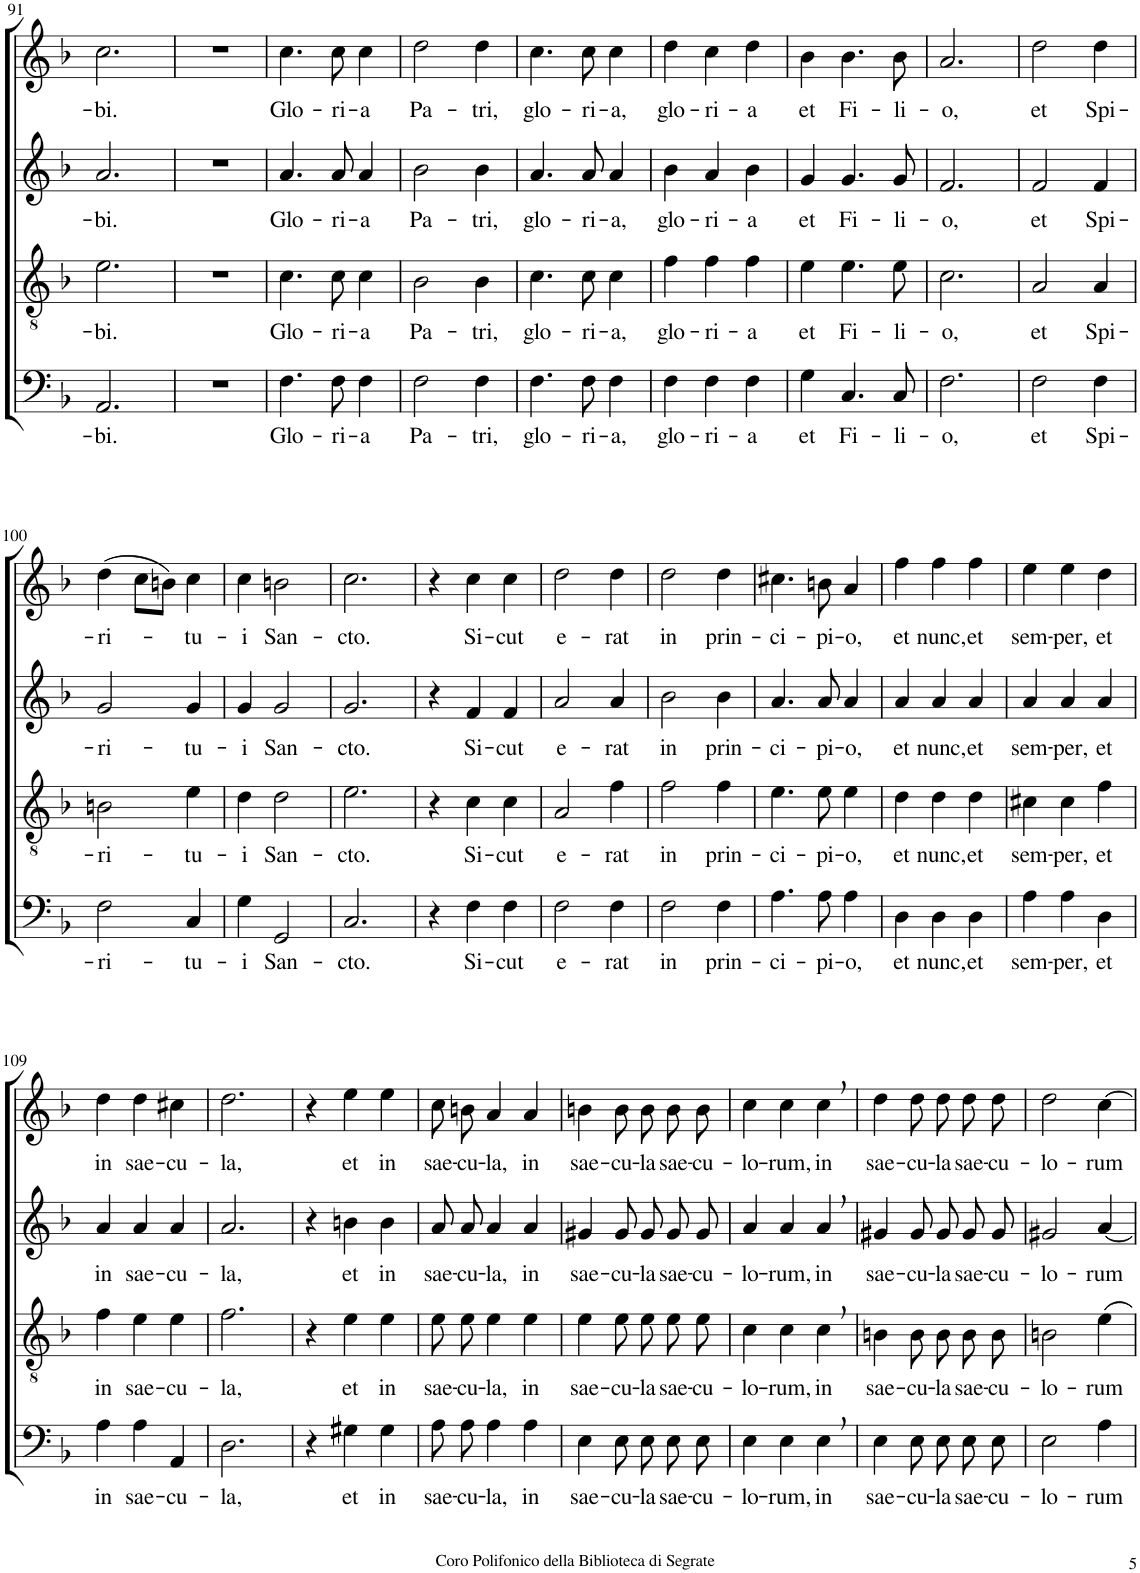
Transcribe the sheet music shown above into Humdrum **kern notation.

**kern	**text	**kern	**text	**kern	**text	**kern	**text
*part4	*part4	*part3	*part3	*part2	*part2	*part1	*part1
*staff4	*staff4	*staff3	*staff3	*staff2	*staff2	*staff1	*staff1
*I"Bassi	*	*I"Tenori	*	*I"Contralti	*	*I"Soprani	*
!!LO:PB:g=z
*clefF4	*	*clefGv2	*	*clefG2	*	*clefG2	*
*	*	*	*	*	*	*Trd1c2	*
*k[b-]	*	*k[b-]	*	*k[b-]	*	*k[b-]	*
*F:	*	*F:	*	*F:	*	*F:	*
*M3/4	*	*M3/4	*	*M3/4	*	*M3/4	*
=91	=91	=91	=91	=91	=91	=91	=91
!	!LO:LY:b	!	!LO:LY:b	!	!LO:LY:b	!	!LO:LY:b
2.AA/	-bi.	2.e\	-bi.	2.a/	-bi.	2.cc\	-bi.
=92	=92	=92	=92	=92	=92	=92	=92
2.r	.	2.r	.	2.r	.	2.r	.
=93	=93	=93	=93	=93	=93	=93	=93
!	!LO:LY:b	!	!LO:LY:b	!	!LO:LY:b	!	!LO:LY:b
4.F\	Glo-	4.c\	Glo-	4.a/	Glo-	4.cc\	Glo-
!	!LO:LY:b	!	!LO:LY:b	!	!LO:LY:b	!	!LO:LY:b
8F\	-ri-	8c\	-ri-	8a/	-ri-	8cc\	-ri-
!	!LO:LY:b	!	!LO:LY:b	!	!LO:LY:b	!	!LO:LY:b
4F\	-a	4c\	-a	4a/	-a	4cc\	-a
=94	=94	=94	=94	=94	=94	=94	=94
!	!LO:LY:b	!	!LO:LY:b	!	!LO:LY:b	!	!LO:LY:b
2F\	Pa-	2B-\	Pa-	2b-\	Pa-	2dd\	Pa-
!	!LO:LY:b	!	!LO:LY:b	!	!LO:LY:b	!	!LO:LY:b
4F\	-tri,	4B-\	-tri,	4b-\	-tri,	4dd\	-tri,
=95	=95	=95	=95	=95	=95	=95	=95
!	!LO:LY:b	!	!LO:LY:b	!	!LO:LY:b	!	!LO:LY:b
4.F\	glo-	4.c\	glo-	4.a/	glo-	4.cc\	glo-
!	!LO:LY:b	!	!LO:LY:b	!	!LO:LY:b	!	!LO:LY:b
8F\	-ri-	8c\	-ri-	8a/	-ri-	8cc\	-ri-
!	!LO:LY:b	!	!LO:LY:b	!	!LO:LY:b	!	!LO:LY:b
4F\	-a,	4c\	-a,	4a/	-a,	4cc\	-a,
=96	=96	=96	=96	=96	=96	=96	=96
!	!LO:LY:b	!	!LO:LY:b	!	!LO:LY:b	!	!LO:LY:b
4F\	glo-	4f\	glo-	4b-\	glo-	4dd\	glo-
!	!LO:LY:b	!	!LO:LY:b	!	!LO:LY:b	!	!LO:LY:b
4F\	-ri-	4f\	-ri-	4a/	-ri-	4cc\	-ri-
!	!LO:LY:b	!	!LO:LY:b	!	!LO:LY:b	!	!LO:LY:b
4F\	-a	4f\	-a	4b-\	-a	4dd\	-a
=97	=97	=97	=97	=97	=97	=97	=97
!	!LO:LY:b	!	!LO:LY:b	!	!LO:LY:b	!	!LO:LY:b
4G\	et	4e\	et	4g/	et	4b-\	et
!	!LO:LY:b	!	!LO:LY:b	!	!LO:LY:b	!	!LO:LY:b
4.C/	Fi-	4.e\	Fi-	4.g/	Fi-	4.b-\	Fi-
!	!LO:LY:b	!	!LO:LY:b	!	!LO:LY:b	!	!LO:LY:b
8C/	-li-	8e\	-li-	8g/	-li-	8b-\	-li-
=98	=98	=98	=98	=98	=98	=98	=98
!	!LO:LY:b	!	!LO:LY:b	!	!LO:LY:b	!	!LO:LY:b
2.F\	-o,	2.c\	-o,	2.f/	-o,	2.a/	-o,
=99	=99	=99	=99	=99	=99	=99	=99
!	!LO:LY:b	!	!LO:LY:b	!	!LO:LY:b	!	!LO:LY:b
2F\	et	2A/	et	2f/	et	2dd\	et
!	!LO:LY:b	!	!LO:LY:b	!	!LO:LY:b	!	!LO:LY:b
4F\	Spi-	4A/	Spi-	4f/	Spi-	4dd\	Spi-
!!LO:LB:g=z
=100	=100	=100	=100	=100	=100	=100	=100
!	!LO:LY:b	!	!LO:LY:b	!	!LO:LY:b	!	!LO:LY:b
2F\	-ri-	2Bn\	-ri-	2g/	-ri-	(4dd\	-ri-
.	.	.	.	.	.	8cc\L	.
.	.	.	.	.	.	8bn\J)	.
!	!LO:LY:b	!	!LO:LY:b	!	!LO:LY:b	!	!LO:LY:b
4C/	-tu-	4e\	-tu-	4g/	-tu-	4cc\	-tu-
=101	=101	=101	=101	=101	=101	=101	=101
!	!LO:LY:b	!	!LO:LY:b	!	!LO:LY:b	!	!LO:LY:b
4G\	-i	4d\	-i	4g/	-i	4cc\	-i
!	!LO:LY:b	!	!LO:LY:b	!	!LO:LY:b	!	!LO:LY:b
2GG/	San-	2d\	San-	2g/	San-	2bn\	San-
=102	=102	=102	=102	=102	=102	=102	=102
!	!LO:LY:b	!	!LO:LY:b	!	!LO:LY:b	!	!LO:LY:b
2.C/	-cto.	2.e\	-cto.	2.g/	-cto.	2.cc\	-cto.
=103	=103	=103	=103	=103	=103	=103	=103
4r	.	4r	.	4r	.	4r	.
!	!LO:LY:b	!	!LO:LY:b	!	!LO:LY:b	!	!LO:LY:b
4F\	Si-	4c\	Si-	4f/	Si-	4cc\	Si-
!	!LO:LY:b	!	!LO:LY:b	!	!LO:LY:b	!	!LO:LY:b
4F\	-cut	4c\	-cut	4f/	-cut	4cc\	-cut
=104	=104	=104	=104	=104	=104	=104	=104
!	!LO:LY:b	!	!LO:LY:b	!	!LO:LY:b	!	!LO:LY:b
2F\	e-	2A/	e-	2a/	e-	2dd\	e-
!	!LO:LY:b	!	!LO:LY:b	!	!LO:LY:b	!	!LO:LY:b
4F\	-rat	4f\	-rat	4a/	-rat	4dd\	-rat
=105	=105	=105	=105	=105	=105	=105	=105
!	!LO:LY:b	!	!LO:LY:b	!	!LO:LY:b	!	!LO:LY:b
2F\	in	2f\	in	2b-\	in	2dd\	in
!	!LO:LY:b	!	!LO:LY:b	!	!LO:LY:b	!	!LO:LY:b
4F\	prin-	4f\	prin-	4b-\	prin-	4dd\	prin-
=106	=106	=106	=106	=106	=106	=106	=106
!	!LO:LY:b	!	!LO:LY:b	!	!LO:LY:b	!	!LO:LY:b
4.A\	-ci-	4.e\	-ci-	4.a/	-ci-	4.cc#X\	-ci-
!	!LO:LY:b	!	!LO:LY:b	!	!LO:LY:b	!	!LO:LY:b
8A\	-pi-	8e\	-pi-	8a/	-pi-	8bn\	-pi-
!	!LO:LY:b	!	!LO:LY:b	!	!LO:LY:b	!	!LO:LY:b
4A\	-o,	4e\	-o,	4a/	-o,	4a/	-o,
=107	=107	=107	=107	=107	=107	=107	=107
!	!LO:LY:b	!	!LO:LY:b	!	!LO:LY:b	!	!LO:LY:b
4D\	et	4d\	et	4a/	et	4ff\	et
!	!LO:LY:b	!	!LO:LY:b	!	!LO:LY:b	!	!LO:LY:b
4D\	nunc,	4d\	nunc,	4a/	nunc,	4ff\	nunc,
!	!LO:LY:b	!	!LO:LY:b	!	!LO:LY:b	!	!LO:LY:b
4D\	et	4d\	et	4a/	et	4ff\	et
=108	=108	=108	=108	=108	=108	=108	=108
!	!LO:LY:b	!	!LO:LY:b	!	!LO:LY:b	!	!LO:LY:b
4A\	sem-	4c#X\	sem-	4a/	sem-	4ee\	sem-
!	!LO:LY:b	!	!LO:LY:b	!	!LO:LY:b	!	!LO:LY:b
4A\	-per,	4c#\	-per,	4a/	-per,	4ee\	-per,
!	!LO:LY:b	!	!LO:LY:b	!	!LO:LY:b	!	!LO:LY:b
4D\	et	4f\	et	4a/	et	4dd\	et
!!LO:LB:g=z
=109	=109	=109	=109	=109	=109	=109	=109
!	!LO:LY:b	!	!LO:LY:b	!	!LO:LY:b	!	!LO:LY:b
4A\	in	4f\	in	4a/	in	4dd\	in
!	!LO:LY:b	!	!LO:LY:b	!	!LO:LY:b	!	!LO:LY:b
4A\	sae-	4e\	sae-	4a/	sae-	4dd\	sae-
!	!LO:LY:b	!	!LO:LY:b	!	!LO:LY:b	!	!LO:LY:b
4AA/	-cu-	4e\	-cu-	4a/	-cu-	4cc#X\	-cu-
=110	=110	=110	=110	=110	=110	=110	=110
!	!LO:LY:b	!	!LO:LY:b	!	!LO:LY:b	!	!LO:LY:b
2.D\	-la,	2.f\	-la,	2.a/	-la,	2.dd\	-la,
=111	=111	=111	=111	=111	=111	=111	=111
4r	.	4r	.	4r	.	4r	.
!	!LO:LY:b	!	!LO:LY:b	!	!LO:LY:b	!	!LO:LY:b
4G#X\	et	4e\	et	4bn\	et	4ee\	et
!	!LO:LY:b	!	!LO:LY:b	!	!LO:LY:b	!	!LO:LY:b
4G#\	in	4e\	in	4b\	in	4ee\	in
=112	=112	=112	=112	=112	=112	=112	=112
!	!LO:LY:b	!	!LO:LY:b	!	!LO:LY:b	!	!LO:LY:b
8A\L	sae-	8e\L	sae-	8a/L	sae-	8cc\	sae-
!	!LO:LY:b	!	!LO:LY:b	!	!LO:LY:b	!	!LO:LY:b
8A\J	-cu-	8e\J	-cu-	8a/J	-cu-	8bn\	-cu-
!	!LO:LY:b	!	!LO:LY:b	!	!LO:LY:b	!	!LO:LY:b
4A\	-la,	4e\	-la,	4a/	-la,	4a/	-la,
!	!LO:LY:b	!	!LO:LY:b	!	!LO:LY:b	!	!LO:LY:b
4A\	in	4e\	in	4a/	in	4a/	in
=113	=113	=113	=113	=113	=113	=113	=113
!	!LO:LY:b	!	!LO:LY:b	!	!LO:LY:b	!	!LO:LY:b
4E\	sae-	4e\	sae-	4g#X/	sae-	4bn\	sae-
!	!LO:LY:b	!	!LO:LY:b	!	!LO:LY:b	!	!LO:LY:b
8E\L	-cu-	8e\L	-cu-	8g#/L	-cu-	8b\	-cu-
!	!LO:LY:b	!	!LO:LY:b	!	!LO:LY:b	!	!LO:LY:b
8E\J	-la	8e\J	-la	8g#/J	-la	8b\	-la
!	!LO:LY:b	!	!LO:LY:b	!	!LO:LY:b	!	!LO:LY:b
8E\L	sae-	8e\L	sae-	8g#/L	sae-	8b\	sae-
!	!LO:LY:b	!	!LO:LY:b	!	!LO:LY:b	!	!LO:LY:b
8E\J	-cu-	8e\J	-cu-	8g#/J	-cu-	8b\	-cu-
=114	=114	=114	=114	=114	=114	=114	=114
!	!LO:LY:b	!	!LO:LY:b	!	!LO:LY:b	!	!LO:LY:b
4E\	-lo-	4c\	-lo-	4a/	-lo-	4cc\	-lo-
!	!LO:LY:b	!	!LO:LY:b	!	!LO:LY:b	!	!LO:LY:b
4E\	-rum,	4c\	-rum,	4a/	-rum,	4cc\	-rum,
!	!LO:LY:b	!	!LO:LY:b	!	!LO:LY:b	!	!LO:LY:b
4E,\	in	4c,\	in	4a,/	in	4cc,\	in
=115	=115	=115	=115	=115	=115	=115	=115
!	!LO:LY:b	!	!LO:LY:b	!	!LO:LY:b	!	!LO:LY:b
4E\	sae-	4Bn\	sae-	4g#X/	sae-	4dd\	sae-
!	!LO:LY:b	!	!LO:LY:b	!	!LO:LY:b	!	!LO:LY:b
8E\L	-cu-	8B\L	-cu-	8g#/L	-cu-	8dd\	-cu-
!	!LO:LY:b	!	!LO:LY:b	!	!LO:LY:b	!	!LO:LY:b
8E\J	-la	8B\J	-la	8g#/J	-la	8dd\	-la
!	!LO:LY:b	!	!LO:LY:b	!	!LO:LY:b	!	!LO:LY:b
8E\L	sae-	8B\L	sae-	8g#/L	sae-	8dd\	sae-
!	!LO:LY:b	!	!LO:LY:b	!	!LO:LY:b	!	!LO:LY:b
8E\J	-cu-	8B\J	-cu-	8g#/J	-cu-	8dd\	-cu-
=116	=116	=116	=116	=116	=116	=116	=116
!	!LO:LY:b	!	!LO:LY:b	!	!LO:LY:b	!	!LO:LY:b
2E\	-lo-	2Bn\	-lo-	2g#X/	-lo-	2dd\	-lo-
!	!LO:LY:b	!	!LO:LY:b	!	!LO:LY:b	!	!LO:LY:b
4A\	-rum	4e\	-rum	[4a/	-rum	[4cc\	-rum
=	=	=	=	=	=	=	=
*-	*-	*-	*-	*-	*-	*-	*-
